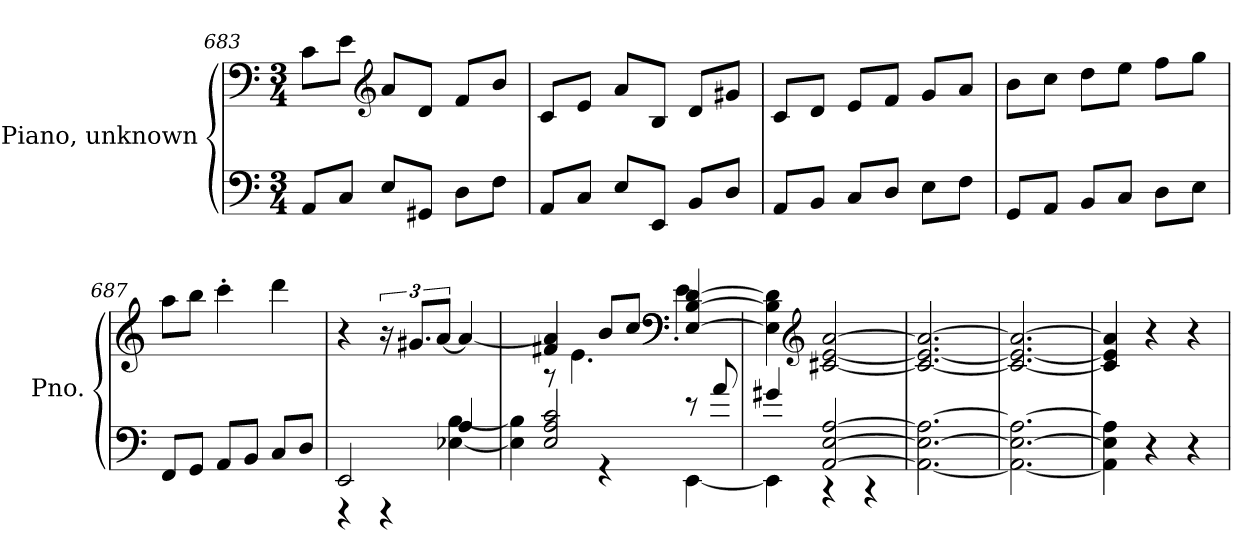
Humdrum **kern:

**kern	**kern
*part1	*part1
*staff2	*staff1
*I"Piano, unknown	*
*I'Pno.	*
!!LO:PB:g=z
*clefF4	*clefF4
*k[]	*k[]
*M3/4	*M3/4
=683	=683
8AA/L	8c\L
8C/J	8e\J
*	*clefG2
8E/L	8a/L
8GG#X/J	8d/J
8D\L	8f/L
8F\J	8b/J
=684	=684
8AA/L	8c/L
8C/J	8e/J
8E/L	8a/L
8EE/J	8B/J
8BB/L	8d/L
8D/J	8g#X/J
=685	=685
8AA/L	8c/L
8BB/J	8d/J
8C/L	8e/L
8D/J	8f/J
8E\L	8g/L
8F\J	8a/J
=686	=686
8GG/L	8b\L
8AA/J	8cc\J
8BB/L	8dd\L
8C/J	8ee\J
8D\L	8ff\L
8E\J	8gg\J
=687	=687
8FF/L	8aa\L
8GG/J	8bb\J
8AA/L	4ccc'\
8BB/J	.
8C/L	4ddd\
8D/J	.
=688	=688
*^	*
2EE/	4r	4r
.	4r	24r
.	.	12.g#X/L
.	.	[12a/J
4A/	[4E-X\ [4B\	4a/_
!!LO:LB:g=z
=689	=689	=689
*	*	*^
2E/ 2A/ 2c/	4E-\] 4B\]	4f#X/ 4a/]	8r
.	.	.	4.e\
.	4r	8b/L	.
.	.	8cc/J	.
*	*	*clefF4	*
8r	[4EE\	[4E/ [4B/ [4d/	4e'\
8a/	.	.	.
*	*	*v	*v
=690	=690	=690
4g#X/	4EE\]	4E\] 4B\] 4d\]
*	*	*clefG2
[2AA/ [2E/ [2A/	4r	[2c#X/ [2e/ [2a/
.	4r	.
*v	*v	*
=691	=691
2.AA\_ 2.E\_ 2.A\_	2.c#/_ 2.e/_ 2.a/_
=692	=692
2.AA\_ 2.E\_ 2.A\_	2.c#/_ 2.e/_ 2.a/_
=693	=693
4AA\] 4E\] 4A\]	4c#/] 4e/] 4a/]
4r	4r
4r	4r
=	=
*-	*-
